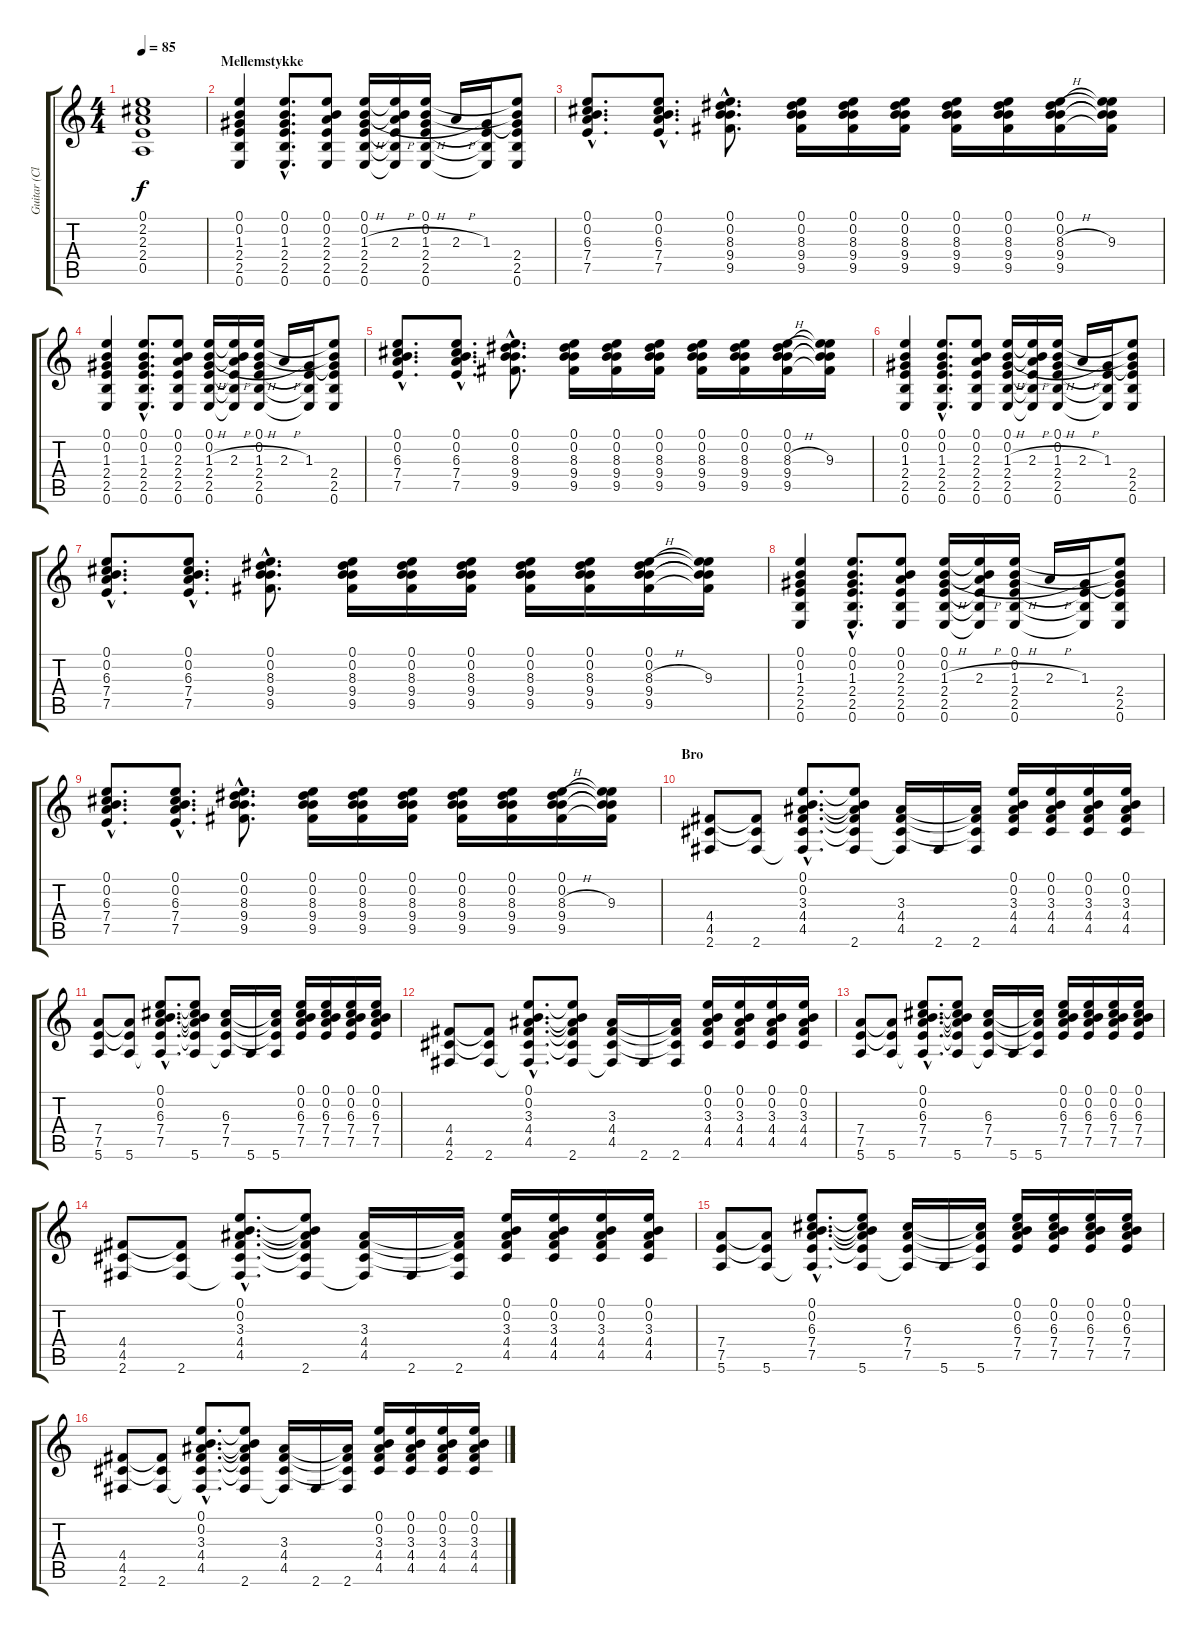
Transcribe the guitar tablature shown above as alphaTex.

\track ("Guitar (Clean)" "Guitar (Cl") {instrument acousticguitarnylon}
\staff {score tabs}
\tuning (E4 B3 G3 D3 A2 E2) {hide}
\ts (4 4)
\tempo 85
\clef g2
\ks c
(0.1 2.2 2.3 2.4 0.5).1{dy f} |
\section ("" "Mellemstykke")
(0.1 0.2 1.3 2.4 2.5 0.6).4 (0.1{hac} 0.2{hac} 1.3{hac} 2.4{hac} 2.5{hac} 0.6{hac}).8{d} (0.1 0.2 2.3 2.4 2.5 0.6).8 (0.1 0.2 1.3{h} 2.4 2.5 0.6).16 (0.1{t} 0.2{t} 2.3{h} 2.4{t} 2.5{t} 0.6{t}).16 (0.1 0.2 1.3{h} 2.4 2.5 0.6).16 2.3{h}.16 (1.3 2.4{t} 2.5{t} 0.6{t}).16 (0.1{t} 0.2{t} 1.3{t} 2.4 2.5 0.6).8 |
(0.1{hac} 0.2{hac} 6.3{hac} 7.4{hac} 7.5{hac}).8{d} (0.1{hac} 0.2{hac} 6.3{hac} 7.4{hac} 7.5{hac}).8{d} (0.1{hac} 0.2{hac} 8.3{hac} 9.4{hac} 9.5{hac}).8{d} (0.1 0.2 8.3 9.4 9.5).16 (0.1 0.2 8.3 9.4 9.5).16 (0.1 0.2 8.3 9.4 9.5).16 (0.1 0.2 8.3 9.4 9.5).16 (0.1 0.2 8.3 9.4 9.5).16 (0.1 0.2 8.3{h} 9.4 9.5).16 (0.1{t} 0.2{t} 9.3 9.4{t} 9.5{t}).16 |
(0.1 0.2 1.3 2.4 2.5 0.6).4 (0.1{hac} 0.2{hac} 1.3{hac} 2.4{hac} 2.5{hac} 0.6{hac}).8{d} (0.1 0.2 2.3 2.4 2.5 0.6).8 (0.1 0.2 1.3{h} 2.4 2.5 0.6).16 (0.1{t} 0.2{t} 2.3{h} 2.4{t} 2.5{t} 0.6{t}).16 (0.1 0.2 1.3{h} 2.4 2.5 0.6).16 2.3{h}.16 (1.3 2.4{t} 2.5{t} 0.6{t}).16 (0.1{t} 0.2{t} 1.3{t} 2.4 2.5 0.6).8 |
(0.1{hac} 0.2{hac} 6.3{hac} 7.4{hac} 7.5{hac}).8{d} (0.1{hac} 0.2{hac} 6.3{hac} 7.4{hac} 7.5{hac}).8{d} (0.1{hac} 0.2{hac} 8.3{hac} 9.4{hac} 9.5{hac}).8{d} (0.1 0.2 8.3 9.4 9.5).16 (0.1 0.2 8.3 9.4 9.5).16 (0.1 0.2 8.3 9.4 9.5).16 (0.1 0.2 8.3 9.4 9.5).16 (0.1 0.2 8.3 9.4 9.5).16 (0.1 0.2 8.3{h} 9.4 9.5).16 (0.1{t} 0.2{t} 9.3 9.4{t} 9.5{t}).16 |
(0.1 0.2 1.3 2.4 2.5 0.6).4 (0.1{hac} 0.2{hac} 1.3{hac} 2.4{hac} 2.5{hac} 0.6{hac}).8{d} (0.1 0.2 2.3 2.4 2.5 0.6).8 (0.1 0.2 1.3{h} 2.4 2.5 0.6).16 (0.1{t} 0.2{t} 2.3{h} 2.4{t} 2.5{t} 0.6{t}).16 (0.1 0.2 1.3{h} 2.4 2.5 0.6).16 2.3{h}.16 (1.3 2.4{t} 2.5{t} 0.6{t}).16 (0.1{t} 0.2{t} 1.3{t} 2.4 2.5 0.6).8 |
(0.1{hac} 0.2{hac} 6.3{hac} 7.4{hac} 7.5{hac}).8{d} (0.1{hac} 0.2{hac} 6.3{hac} 7.4{hac} 7.5{hac}).8{d} (0.1{hac} 0.2{hac} 8.3{hac} 9.4{hac} 9.5{hac}).8{d} (0.1 0.2 8.3 9.4 9.5).16 (0.1 0.2 8.3 9.4 9.5).16 (0.1 0.2 8.3 9.4 9.5).16 (0.1 0.2 8.3 9.4 9.5).16 (0.1 0.2 8.3 9.4 9.5).16 (0.1 0.2 8.3{h} 9.4 9.5).16 (0.1{t} 0.2{t} 9.3 9.4{t} 9.5{t}).16 |
(0.1 0.2 1.3 2.4 2.5 0.6).4 (0.1{hac} 0.2{hac} 1.3{hac} 2.4{hac} 2.5{hac} 0.6{hac}).8{d} (0.1 0.2 2.3 2.4 2.5 0.6).8 (0.1 0.2 1.3{h} 2.4 2.5 0.6).16 (0.1{t} 0.2{t} 2.3{h} 2.4{t} 2.5{t} 0.6{t}).16 (0.1 0.2 1.3{h} 2.4 2.5 0.6).16 2.3{h}.16 (1.3 2.4{t} 2.5{t} 0.6{t}).16 (0.1{t} 0.2{t} 1.3{t} 2.4 2.5 0.6).8 |
(0.1{hac} 0.2{hac} 6.3{hac} 7.4{hac} 7.5{hac}).8{d} (0.1{hac} 0.2{hac} 6.3{hac} 7.4{hac} 7.5{hac}).8{d} (0.1{hac} 0.2{hac} 8.3{hac} 9.4{hac} 9.5{hac}).8{d} (0.1 0.2 8.3 9.4 9.5).16 (0.1 0.2 8.3 9.4 9.5).16 (0.1 0.2 8.3 9.4 9.5).16 (0.1 0.2 8.3 9.4 9.5).16 (0.1 0.2 8.3 9.4 9.5).16 (0.1 0.2 8.3{h} 9.4 9.5).16 (0.1{t} 0.2{t} 9.3 9.4{t} 9.5{t}).16 |
\section ("" "Bro")
(4.4 4.5 2.6).8 (4.4{t} 4.5{t} 2.6).8 (0.1{hac} 0.2{hac} 3.3{hac} 4.4{hac} 4.5{hac} 2.6{hac t}).8{d} (0.1{t} 0.2{t} 3.3{t} 4.4{t} 4.5{t} 2.6).8 (3.3 4.4 4.5 2.6{t}).16 2.6.16 (3.3{t} 4.4{t} 4.5{t} 2.6).16 (0.1 0.2 3.3 4.4 4.5).16 (0.1 0.2 3.3 4.4 4.5).16 (0.1 0.2 3.3 4.4 4.5).16 (0.1 0.2 3.3 4.4 4.5).16 |
(7.4 7.5 5.6).8 (7.4{t} 7.5{t} 5.6).8 (0.1{hac} 0.2{hac} 6.3{hac} 7.4{hac} 7.5{hac} 5.6{hac t}).8{d} (0.1{t} 0.2{t} 6.3{t} 7.4{t} 7.5{t} 5.6).8 (6.3 7.4 7.5 5.6{t}).16 5.6.16 (6.3{t} 7.4{t} 7.5{t} 5.6).16 (0.1 0.2 6.3 7.4 7.5).16 (0.1 0.2 6.3 7.4 7.5).16 (0.1 0.2 6.3 7.4 7.5).16 (0.1 0.2 6.3 7.4 7.5).16 |
(4.4 4.5 2.6).8 (4.4{t} 4.5{t} 2.6).8 (0.1{hac} 0.2{hac} 3.3{hac} 4.4{hac} 4.5{hac} 2.6{hac t}).8{d} (0.1{t} 0.2{t} 3.3{t} 4.4{t} 4.5{t} 2.6).8 (3.3 4.4 4.5 2.6{t}).16 2.6.16 (3.3{t} 4.4{t} 4.5{t} 2.6).16 (0.1 0.2 3.3 4.4 4.5).16 (0.1 0.2 3.3 4.4 4.5).16 (0.1 0.2 3.3 4.4 4.5).16 (0.1 0.2 3.3 4.4 4.5).16 |
(7.4 7.5 5.6).8 (7.4{t} 7.5{t} 5.6).8 (0.1{hac} 0.2{hac} 6.3{hac} 7.4{hac} 7.5{hac} 5.6{hac t}).8{d} (0.1{t} 0.2{t} 6.3{t} 7.4{t} 7.5{t} 5.6).8 (6.3 7.4 7.5 5.6{t}).16 5.6.16 (6.3{t} 7.4{t} 7.5{t} 5.6).16 (0.1 0.2 6.3 7.4 7.5).16 (0.1 0.2 6.3 7.4 7.5).16 (0.1 0.2 6.3 7.4 7.5).16 (0.1 0.2 6.3 7.4 7.5).16 |
(4.4 4.5 2.6).8 (4.4{t} 4.5{t} 2.6).8 (0.1{hac} 0.2{hac} 3.3{hac} 4.4{hac} 4.5{hac} 2.6{hac t}).8{d} (0.1{t} 0.2{t} 3.3{t} 4.4{t} 4.5{t} 2.6).8 (3.3 4.4 4.5 2.6{t}).16 2.6.16 (3.3{t} 4.4{t} 4.5{t} 2.6).16 (0.1 0.2 3.3 4.4 4.5).16 (0.1 0.2 3.3 4.4 4.5).16 (0.1 0.2 3.3 4.4 4.5).16 (0.1 0.2 3.3 4.4 4.5).16 |
(7.4 7.5 5.6).8 (7.4{t} 7.5{t} 5.6).8 (0.1{hac} 0.2{hac} 6.3{hac} 7.4{hac} 7.5{hac} 5.6{hac t}).8{d} (0.1{t} 0.2{t} 6.3{t} 7.4{t} 7.5{t} 5.6).8 (6.3 7.4 7.5 5.6{t}).16 5.6.16 (6.3{t} 7.4{t} 7.5{t} 5.6).16 (0.1 0.2 6.3 7.4 7.5).16 (0.1 0.2 6.3 7.4 7.5).16 (0.1 0.2 6.3 7.4 7.5).16 (0.1 0.2 6.3 7.4 7.5).16 |
(4.4 4.5 2.6).8 (4.4{t} 4.5{t} 2.6).8 (0.1{hac} 0.2{hac} 3.3{hac} 4.4{hac} 4.5{hac} 2.6{hac t}).8{d} (0.1{t} 0.2{t} 3.3{t} 4.4{t} 4.5{t} 2.6).8 (3.3 4.4 4.5 2.6{t}).16 2.6.16 (3.3{t} 4.4{t} 4.5{t} 2.6).16 (0.1 0.2 3.3 4.4 4.5).16 (0.1 0.2 3.3 4.4 4.5).16 (0.1 0.2 3.3 4.4 4.5).16 (0.1 0.2 3.3 4.4 4.5).16
